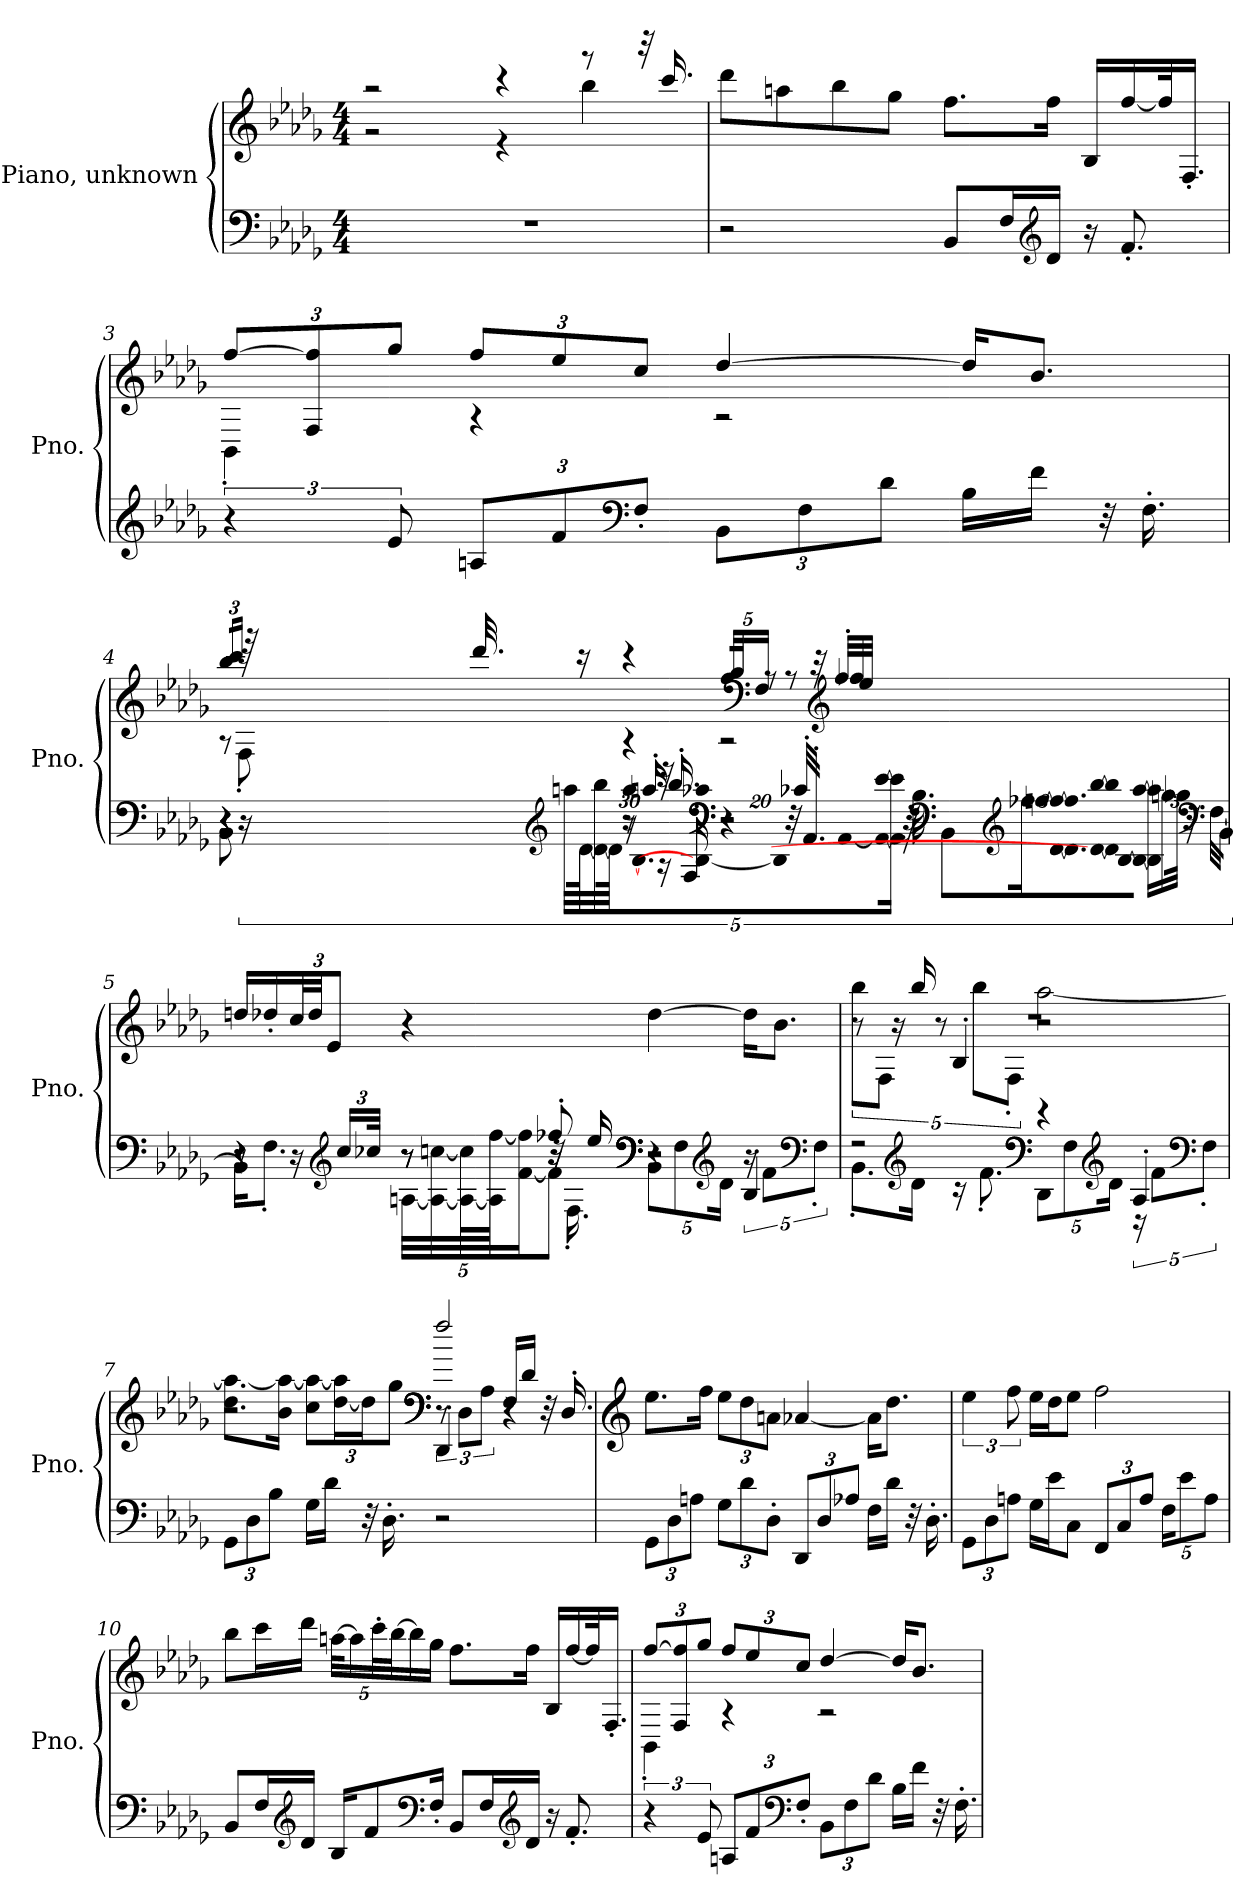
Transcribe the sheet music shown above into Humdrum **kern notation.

**kern	**kern
*part1	*part1
*staff2	*staff1
*I"Piano, unknown	*
*I'Pno.	*
*clefF4	*clefG2
*k[b-e-a-d-g-]	*k[b-e-a-d-g-]
*M4/4	*M4/4
*MM120	*MM120
=1	=1
*	*^
1r	2r	2r
.	4r	4r
.	8r	4bb-\
.	32r	.
.	16.ccc/	.
*	*v	*v
=2	=2
2r	8ddd-\L
.	8aan\
.	8bb-\
.	8gg-\J
8BB-/L	8.ff\L
16F/L	.
*clefG2	*
16d-/JJ	16ff\Jk
16r	16B-/LL
8.f'/	[16ff/
.	32ff/K]
.	16.F'/JJ
=3	=3
*	*Xbrackettup
*	*^
6r	[12ff/L	4BB-'\
.	12F/ 12ff/]	.
12e-/	12gg-/J	.
*Xbrackettup	*	*
12An/L	12ff/L	4r
12f/	12ee-/	.
*clefF4	*	*
12F'/J	12cc/J	.
12BB-\L	[4dd-/	2r
12F\	.	.
12d-\J	.	.
16B-\LL	16dd-/KL]	.
16f\JJ	8.b-/J	.
32r	.	.
16.F'\	.	.
!!LO:LB:g=z	!!
=4	=4	=4
*^	*	*
*	*^	*	*
4r	8BB-\	4r	12bb-/L	8r
.	.	.	24ccc/Jk	.
*	*brackettup	*	*	*
.	20r	.	64r	8F'\
.	.	.	32.ddd-/	.
*clefG2	*	*	*	*
.	40aan\LLL	.	.	.
.	.	.	16r	.
.	[80d-\K	.	.	.
.	40d-\_ 40bb-\	.	.	.
.	80d-\L]	.	.	.
*	*Xbrackettup	*	*	*
!	!LO:N:vis=256	!	!	!
16r	1920%17aa\K	8r	4r	4r
!	!LO:N:vis=64.	!	!	!
.	[640%17B-\	.	.	.
.	1920ryy	.	.	.
!	!LO:N:vis=64	!	!	!
.	960%17B-\_ 960%17aa-X\	.	.	.
!	!LO:N:vis=64	!	!	!
.	960%17B-\]	.	.	.
16aan'/	.	.	.	.
!	!LO:N:vis=64	!	!	!
.	[960%17f\J	.	.	.
!	!LO:N:vis=32	!	!	!
.	640%23f\_ [640%23ccc\J	.	.	.
32r	16f\] 16ccc\]JJ	16r	.	.
16.bb-'/	.	.	.	.
.	64r	16F'/	.	.
.	32.gg-\	.	.	.
*clefF4	*	*	*	*
4r	12BB-\L	2r	20ff/LL	2r
.	.	.	40gg-/K	.
*	*	*	*clefF4	*
.	.	.	20F/JJ	.
*clefG2	*	*	*	*
.	24ff-X\L	.	.	.
!	!LO:N:vis=256	!	!	!
.	[1920%17ffn\LLL	.	8r	.
!	!LO:N:vis=256	!	!	!
.	[1920%17d-\ 1920%17ff\_J	.	.	.
!	!LO:N:vis=64.	!	!	!
.	640%17d-\_ 640%17ff\]	.	.	.
.	1920ryy	.	.	.
!	!LO:N:vis=256	!	!	!
.	1920%17d-\_ [1920%17bb-\JK	.	.	.
!	!LO:N:vis=32	!	!	!
.	640%23d-\] 640%23bb-\]	.	.	.
!	!LO:N:vis=64	!	!	!
.	[960%17B-\L	.	.	.
!	!LO:N:vis=64	!	!	!
.	960%17B-\_ [960%17aa\JJJJ	.	.	.
32r	16B-\] 16aa\]LL	.	8r	.
32aa-X'/KKL	.	.	.	.
8.f'/J	24ggn\	.	.	.
.	48gg-X\JJk	.	.	.
.	32r	.	32r	.
*clefF4	*	*	*clefG2	*
.	32F\KLL	.	32ff'/LLL	.
.	[16BB-\JJ	.	32ff-X/	.
.	.	.	32ee-/JJJ	.
*	*	*	*v	*v
!!LO:LB:g=z
=5	=5	=5	=5
*	*	*^	*
8r	16BB-\KL]	4r	4r	16ddn/LL
.	8.F'\J	.	.	16dd-X'/
16r	.	.	.	48cc/L
.	.	.	.	48dd-/JJ
.	.	.	.	12e-/J
*clefG2	*	*	*	*
24cc/LL	.	.	.	.
48cc-X/JJk	.	.	.	.
8r	[40An\LLL	8r	8r	4r
.	40A\_ [40ccn\	.	.	.
.	80A\_ 80cc\]L	.	.	.
.	80A\] [80ff\JJ	.	.	.
.	[20f\ 20ff\]J	.	.	.
16r	8f\J]	8ff-X'/	32r	.
.	.	.	16.F'\	.
16ee-/	.	.	.	.
*clefF4	*	*	*	*
*	*brackettup	*	*	*
4r	10BB-\L	2r	2r	[4dd-\
.	10F\	.	.	.
*clefG2	*	*	*	*
.	20d-\Jk	.	.	.
4B-'/	20r	.	.	16dd-\KL]
.	10f\L	.	.	.
.	.	.	.	8.b-\J
*clefF4	*	*	*	*
.	10F'\J	.	.	.
*	*v	*v	*v	*
!!LO:LB:g=z
=6	=6	=6
*	*	*^
*	*	*	*brackettup
*	*	*	*^
2r	8.BB-'\L	1r	10bb-\L	8r
.	.	.	10F\J	.
.	.	.	.	16r
*clefG2	*	*	*	*
.	16d-\Jk	.	.	16bb-/
.	.	.	10r	.
.	16r	.	.	4B-'/
.	.	.	10bb-\L	.
.	8.f'\	.	.	.
.	.	.	10F'\J	.
*clefF4	*	*	*	*
4r	10DD-\L	.	[2aa-\	2r
.	10F\	.	.	.
*clefG2	*	*	*	*
.	20d-\Jk	.	.	.
4A-'/	20r	.	.	.
.	10f\L	.	.	.
*clefF4	*	*	*	*
.	10F'\J	.	.	.
*v	*v	*	*	*
=7	=7	=7	=7
*Xbrackettup	*	*	*
12GG-\L	2r	8.dd-\ 8.aa-\_L	2r
12D-\	.	.	.
12B-\J	.	.	.
.	.	16b-\ 16aa-\_Jk	.
*	*	*Xbrackettup	*
16G-\LL	.	12cc\ 12aa-\_L	.
16d-\JJ	.	.	.
.	.	[24dd-\ 24aa-\]L	.
32r	.	24dd-\J]	.
16.D-'\	.	.	.
.	.	12gg-\J	.
*	*clefF4	*	*
*	*	*brackettup	*
2r	2ff/	12r	4DD-'/
.	.	12D-\L	.
.	.	12A-\J	.
.	.	4r	16F/LL
.	.	.	16d-/JJ
.	.	.	32r
.	.	.	16.D-'/
*	*v	*v	*v
!!LO:LB:g=z
=8	=8
*	*clefG2
12GG-\L	8.ee-\L
12D-\	.
12An\J	.
.	16ff\Jk
*	*Xbrackettup
12G-\L	12ee-\L
12d-\	12dd-\
12D-'\J	12an\J
12DD-/L	[4a-X/
12D-/	.
12A-X/J	.
16F\LL	16a-\KL]
16d-\JJ	8.dd-\J
32r	.
16.D-'\	.
=9	=9
*	*brackettup
12GG-\L	6ee-\
12D-\	.
12An\J	12ff\
16G-\LL	16ee-\LL
16e-\J	16dd-\J
8C\J	8ee-\J
12FF/L	2ff\
12C/	.
12A/J	.
20F\KL	.
10e-\	.
10A\J	.
!!LO:LB:g=z
=10	=10
8BB-/L	8bb-\L
16F/L	16ccc\L
*clefG2	*
16d-/JJ	16ddd-\JJ
*	*Xbrackettup
16B-/KL	[40aan\KLL
.	20aa\]
8f/	.
.	40ccc'\L
.	[40bb-\J
.	16bb-\]
*clefF4	*
16F'/Jk	16gg-\JJ
8BB-/L	8.ff\L
16F/L	.
*clefG2	*
16d-/JJ	16ff\Jk
16r	16B-/LL
8.f'/	[16ff/
.	32ff/K]
.	16.F'/JJ
=11	=11
*brackettup	*
*	*^
6r	[12ff/L	4BB-'\
.	12F/ 12ff/]	.
12e-/	12gg-/J	.
*Xbrackettup	*	*
12An/L	12ff/L	4r
12f/	12ee-/	.
*clefF4	*	*
12F'/J	12cc/J	.
12BB-\L	[4dd-/	2r
12F\	.	.
12d-\J	.	.
16B-\LL	16dd-/KL]	.
16f\JJ	8.b-/J	.
32r	.	.
16.F'\	.	.
*	*v	*v
=	=
*-	*-
